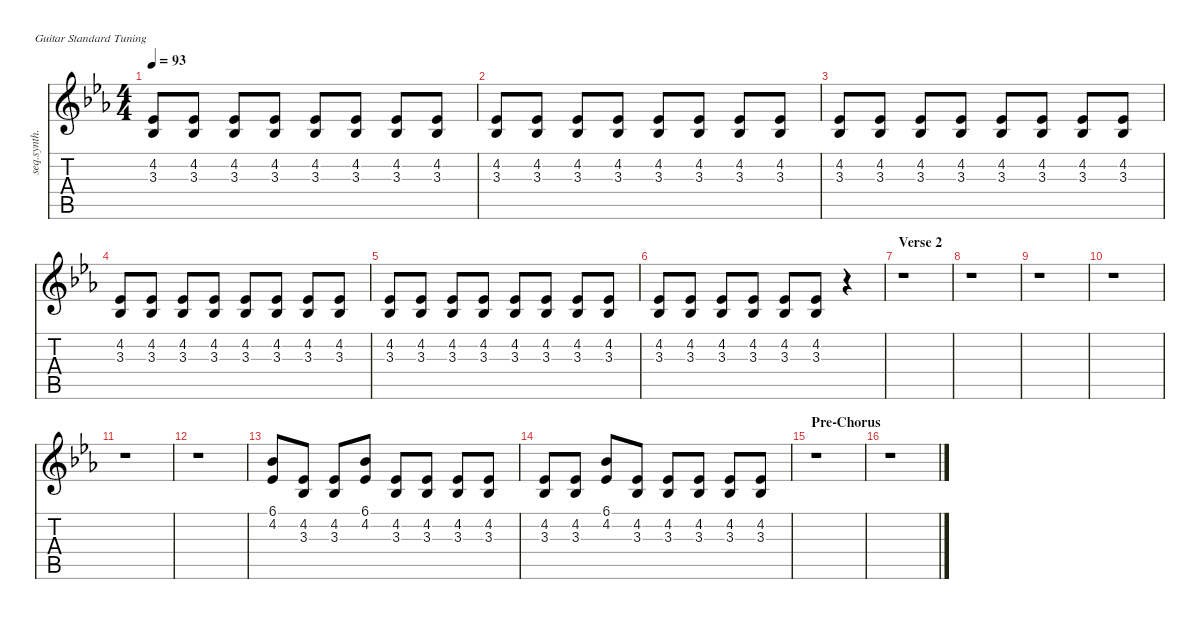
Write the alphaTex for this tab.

\defaultSystemsLayout 4
\hideDynamics
\bracketExtendMode nobrackets
\otherSystemsTrackNameOrientation horizontal
\track ("Sequencer Synthesizer" "seq.synth.") {instrument fx1rain}
\staff {score tabs}
\tuning (E4 B3 G3 D3 A2 E2)
\ts (4 4)
\tempo 93
\clef g2
\ks cminor
(4.2{acc b} 3.3{acc b}).8{dy mf} (4.2{acc b} 3.3{acc b}).8 (4.2{acc b} 3.3{acc b}).8 (4.2{acc b} 3.3{acc b}).8 (4.2{acc b} 3.3{acc b}).8 (4.2{acc b} 3.3{acc b}).8 (4.2{acc b} 3.3{acc b}).8 (4.2{acc b} 3.3{acc b}).8 |
(4.2{acc b} 3.3{acc b}).8 (4.2{acc b} 3.3{acc b}).8 (4.2{acc b} 3.3{acc b}).8 (4.2{acc b} 3.3{acc b}).8 (4.2{acc b} 3.3{acc b}).8 (4.2{acc b} 3.3{acc b}).8 (4.2{acc b} 3.3{acc b}).8 (4.2{acc b} 3.3{acc b}).8 |
(4.2{acc b} 3.3{acc b}).8 (4.2{acc b} 3.3{acc b}).8 (4.2{acc b} 3.3{acc b}).8 (4.2{acc b} 3.3{acc b}).8 (4.2{acc b} 3.3{acc b}).8 (4.2{acc b} 3.3{acc b}).8 (4.2{acc b} 3.3{acc b}).8 (4.2{acc b} 3.3{acc b}).8 |
(4.2{acc b} 3.3{acc b}).8 (4.2{acc b} 3.3{acc b}).8 (4.2{acc b} 3.3{acc b}).8 (4.2{acc b} 3.3{acc b}).8 (4.2{acc b} 3.3{acc b}).8 (4.2{acc b} 3.3{acc b}).8 (4.2{acc b} 3.3{acc b}).8 (4.2{acc b} 3.3{acc b}).8 |
(4.2{acc b} 3.3{acc b}).8 (4.2{acc b} 3.3{acc b}).8 (4.2{acc b} 3.3{acc b}).8 (4.2{acc b} 3.3{acc b}).8 (4.2{acc b} 3.3{acc b}).8 (4.2{acc b} 3.3{acc b}).8 (4.2{acc b} 3.3{acc b}).8 (4.2{acc b} 3.3{acc b}).8 |
(4.2{acc b} 3.3{acc b}).8 (4.2{acc b} 3.3{acc b}).8 (4.2{acc b} 3.3{acc b}).8 (4.2{acc b} 3.3{acc b}).8 (4.2{acc b} 3.3{acc b}).8 (4.2{acc b} 3.3{acc b}).8 r.4 |
\section ("" "Verse 2")
r.1 |
r.1 |
r.1 |
r.1 |
r.1 |
r.1 |
(4.2{acc b} 6.1{acc b}).8 (4.2{acc b} 3.3{acc b}).8 (4.2{acc b} 3.3{acc b}).8 (4.2{acc b} 6.1{acc b}).8 (4.2{acc b} 3.3{acc b}).8 (4.2{acc b} 3.3{acc b}).8 (4.2{acc b} 3.3{acc b}).8 (4.2{acc b} 3.3{acc b}).8 |
(3.3{acc b} 4.2{acc b}).8 (3.3{acc b} 4.2{acc b}).8 (4.2{acc b} 6.1{acc b}).8 (3.3{acc b} 4.2{acc b}).8 (3.3{acc b} 4.2{acc b}).8 (3.3{acc b} 4.2{acc b}).8 (3.3{acc b} 4.2{acc b}).8 (3.3{acc b} 4.2{acc b}).8 |
\section ("" "Pre-Chorus")
r.1 |
r.1
